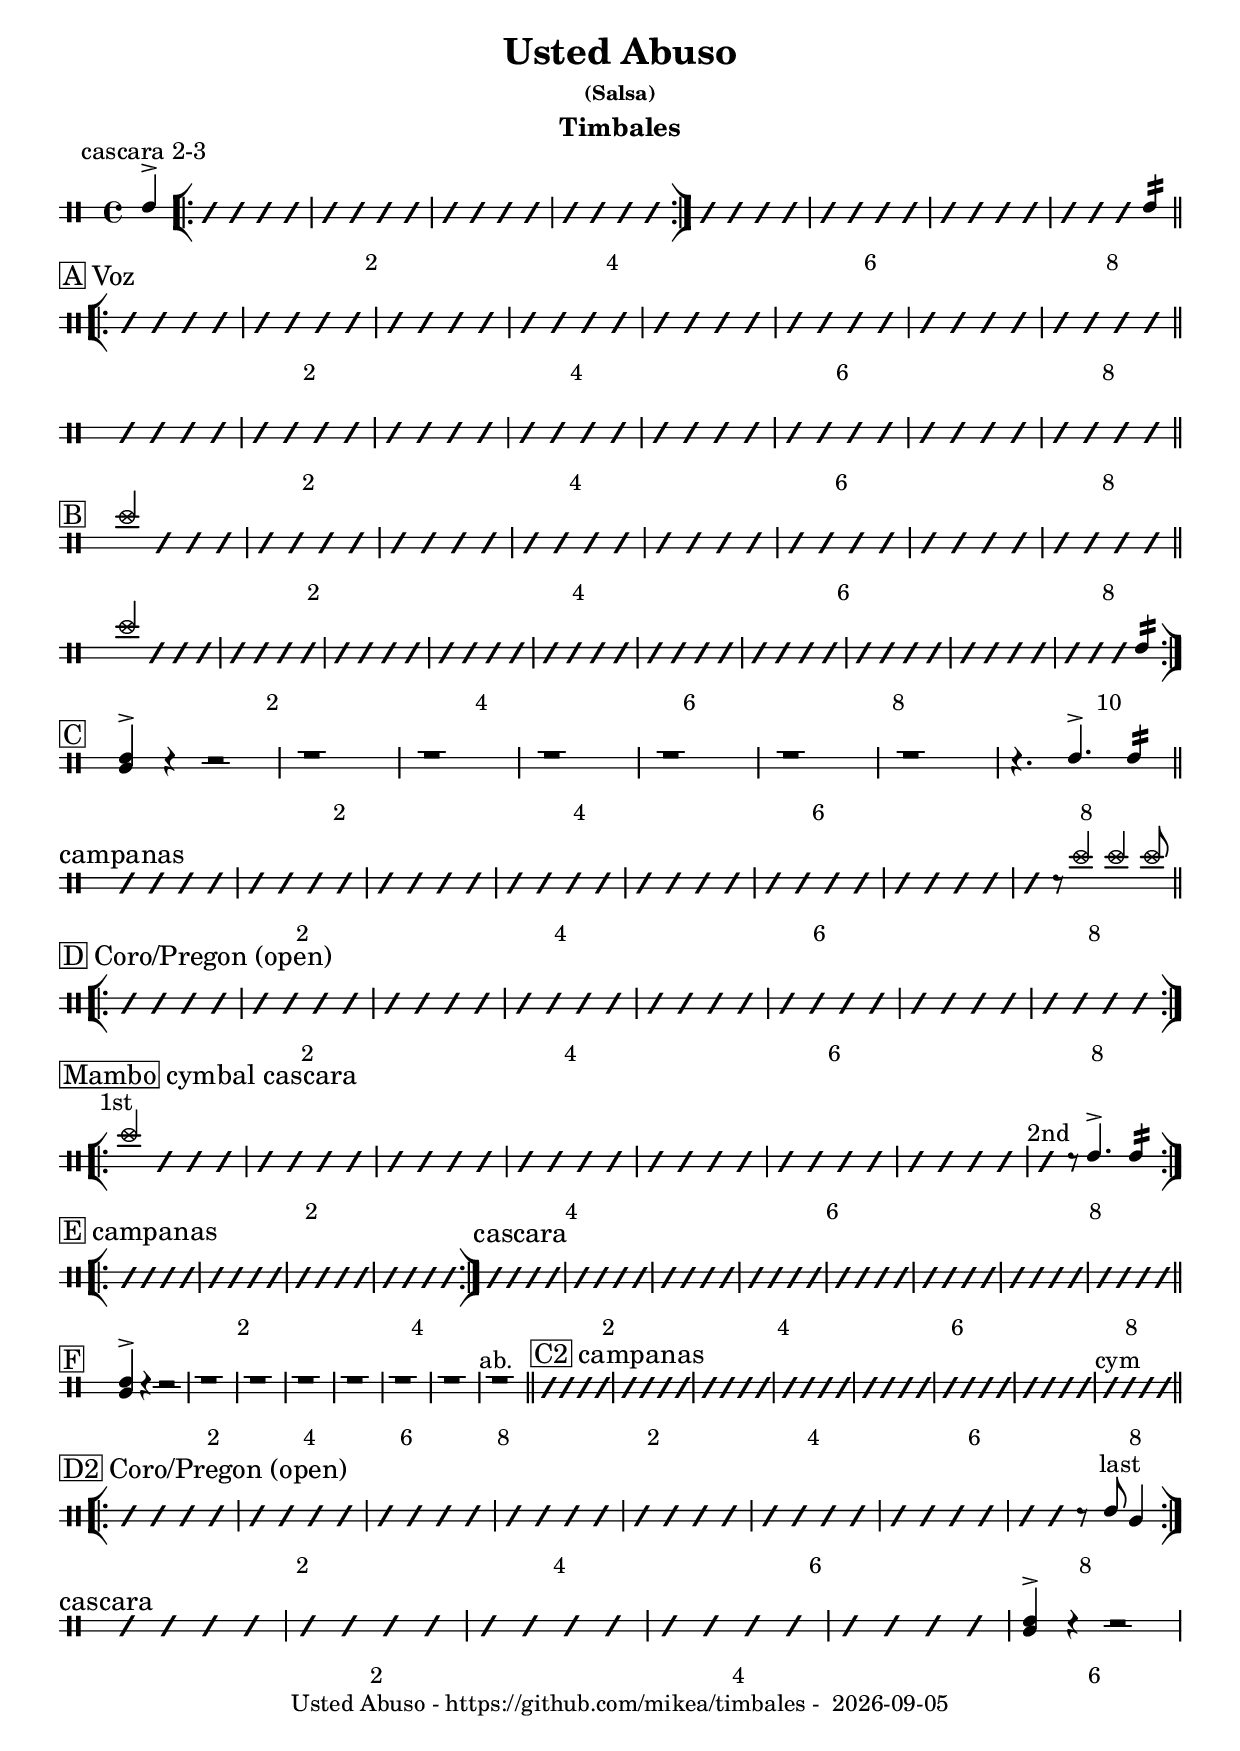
\version "2.24.2"
\include "charts/common.ly"

date = #(strftime "%Y-%m-%d" (localtime (current-time)))

\header {
  title = "Usted Abuso"
  composer = ""
  subsubtitle = "(Salsa)"
  instrument = "Timbales"
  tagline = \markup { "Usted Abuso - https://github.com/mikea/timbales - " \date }
}

\newTimbalesStaff <<
    \newDrumVoiceOne \drummode { 
        % \tempo 4 = 175

        % intro
        \textMark "cascara 2-3"
        \partial 4 { timh4^> }
        \bar "[|:"
        \comp #4 | \comp #4 | \comp #4 | \comp #4 |
        \bar ":|]"
        \comp #4 | \comp #4 | \comp #4 | \abanico-short |

        \bar "[|:-||"

        % A
        \sect "A" "Voz"
        \comp #4 | \comp #4 | \comp #4 | \comp #4 |
        \comp #4 | \comp #4 | \comp #4 | \comp #4 |
        \bar "||" \rbar

        \comp #4 | \comp #4 | \comp #4 | \comp #4 |
        \comp #4 | \comp #4 | \comp #4 | \comp #4 |
        \bar "||"

        % B
        \sect "B" ""
        cymc4 \rs \rs \rs | \comp #4 | \comp #4 | \comp #4 |
        \comp #4 | \comp #4 | \comp #4 | \comp #4 |
        \bar "||" \rbar \break
        cymc4 \rs \rs \rs | \comp #4 | \comp #4 | \comp #4 |
        \comp #4 | \comp #4 | \comp #4 | \comp #4 |
        \comp #4 | \abanico-short | 

        \bar ":|]"


        % C
        \sect "C" ""
        <<timl4 timh4^> >> r4 r2 | r1 | r1 | r1 | r1 | r1 | r1 | r4. timh4.^> timh4:16 
        \bar "||"
        \ssect "campanas"
        \comp #4 | \comp #4 | \comp #4 | \comp #4 |
        \comp #4 | \comp #4 | \comp #4 | \rs r8 cymc4 cymc4 cymc8 |

        \bar "[|:-||"

        % D
        \sect "D" "Coro/Pregon (open)"
        \comp #4 | \comp #4 | \comp #4 | \comp #4 |
        \comp #4 | \comp #4 | \comp #4 | \comp #4 |

        \bar ":|][|:"

        % Mambo
        \sect "Mambo" "cymbal cascara"
        \textMark "1st" cymc4 \rs \rs \rs | \comp #4 | \comp #4 | \comp #4 |
        \comp #4 | \comp #4 | \comp #4 | \textMark "2nd" \abanico |

        \bar ":|][|:"

        % E
        \sect "E" "campanas"
        \comp #4 | \comp #4 | \comp #4 | \comp #4 |
        \bar ":|]"
        \ssect-no-break "cascara"
        \comp #4 | \comp #4 | \comp #4 | \comp #4 |
        \comp #4 | \comp #4 | \comp #4 | \comp #4 |

        \bar "||"

        % F
        \sect "F" ""
        <<timl4 timh4^> >> r4 r2 | r1 | r1 | r1 | r1 | r1 | r1 | \textMark "ab." r1

        \bar "||"

        \sect-no-break "C2" "campanas"
        \comp #4 | \comp #4 | \comp #4 | \comp #4 |
        \comp #4 | \comp #4 | \comp #4 | \textMark "cym" \comp #4 |

        \bar "[|:-||"

        % D
        \sect "D2" "Coro/Pregon (open)"
        \comp #4 | \comp #4 | \comp #4 | \comp #4 |
        \comp #4 | \comp #4 | \comp #4 | \rs \rs r8 \textMark "last" timh8 timl4 |

        \bar ":|]"

        \ssect "cascara"
        \comp #4 | \comp #4 | \comp #4 | \comp #4 |
        \comp #4 | <<timl4 timh4^> >> r4 r2

        \fine
    }
>>
